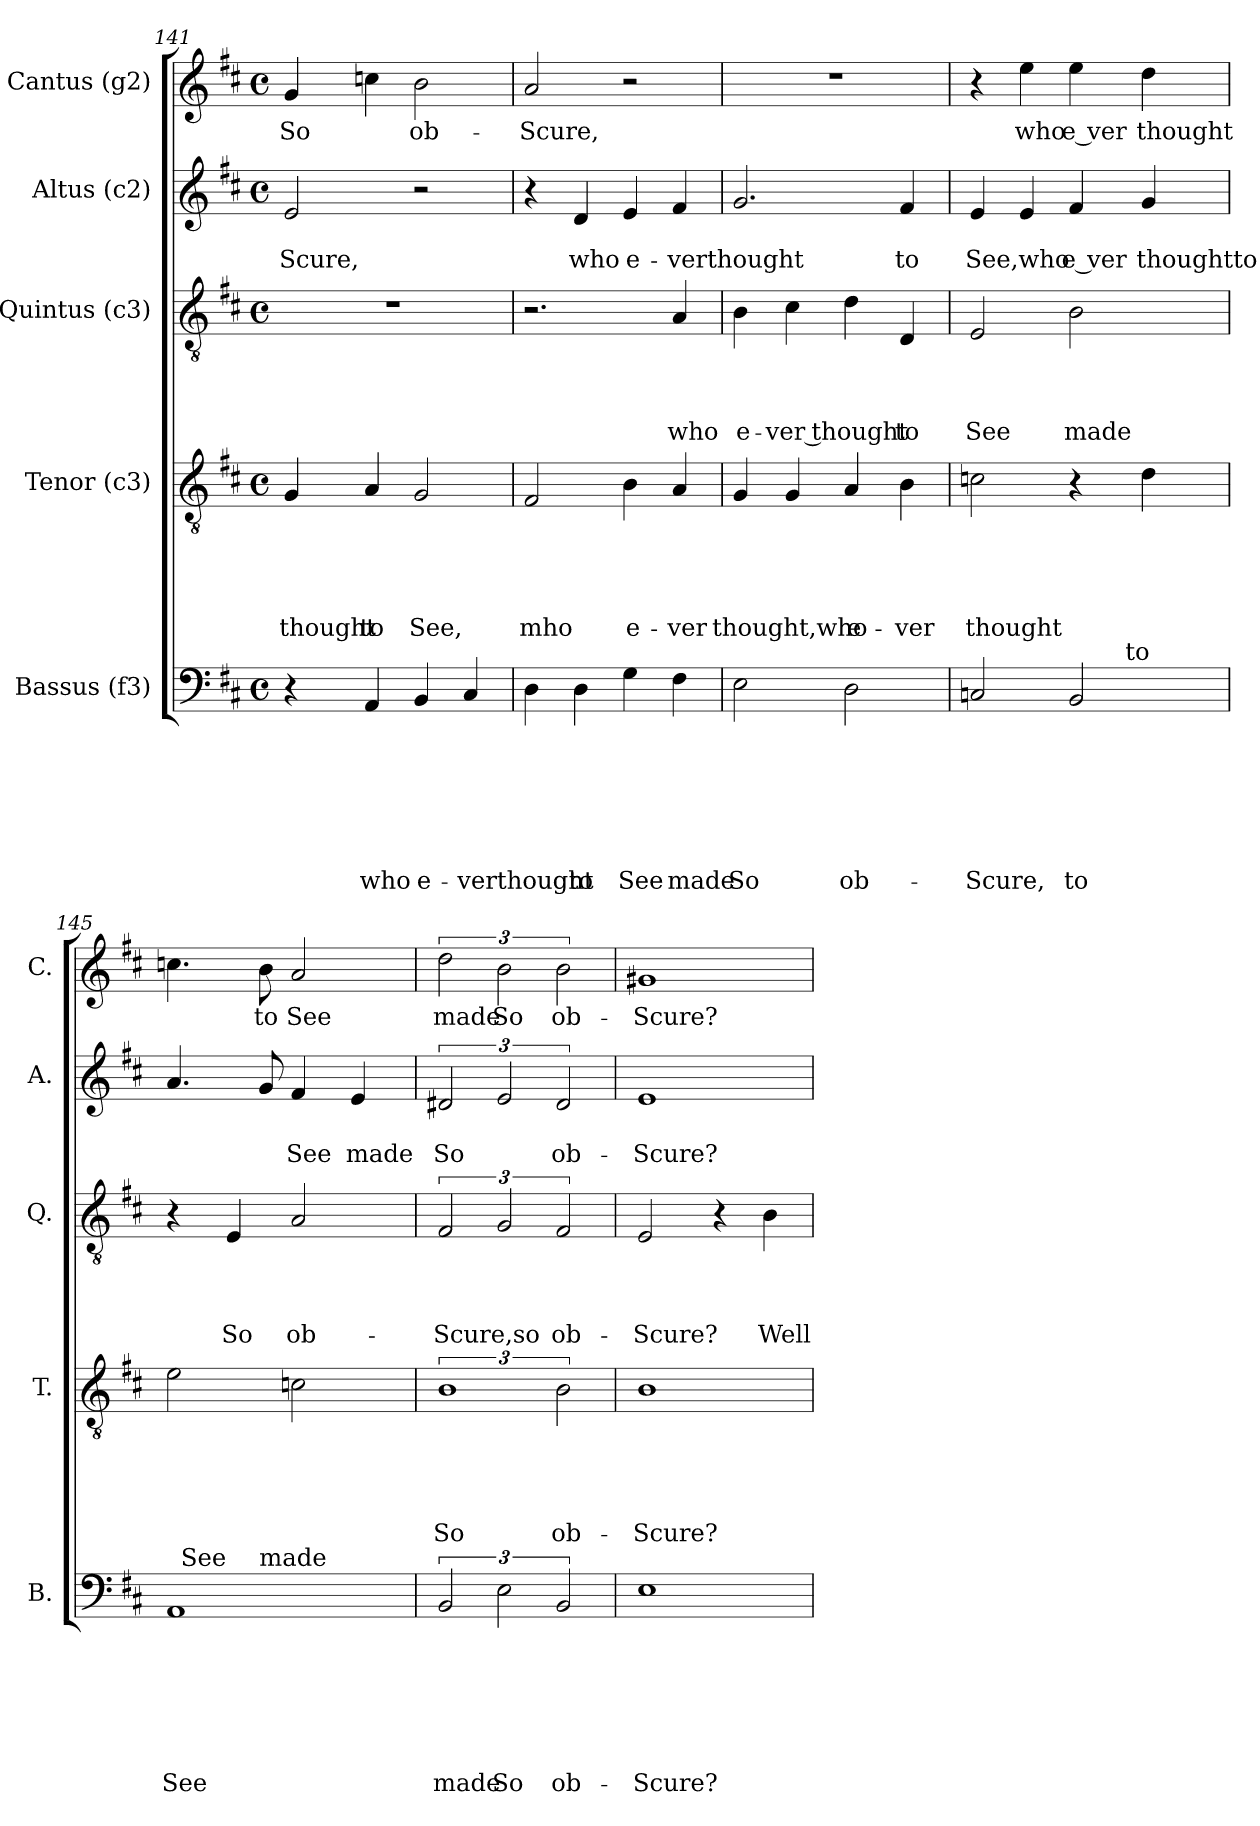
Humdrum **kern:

**kern	**text	**text	**text	**text	**text	**text	**text	**kern	**text	**text	**text	**text	**text	**kern	**text	**text	**text	**text	**kern	**text	**text	**kern	**text
*part5	*part5	*part5	*part5	*part5	*part5	*part5	*part5	*part4	*part4	*part4	*part4	*part4	*part4	*part3	*part3	*part3	*part3	*part3	*part2	*part2	*part2	*part1	*part1
*staff5	*staff5	*staff5	*staff5	*staff5	*staff5	*staff5	*staff5	*staff4	*staff4	*staff4	*staff4	*staff4	*staff4	*staff3	*staff3	*staff3	*staff3	*staff3	*staff2	*staff2	*staff2	*staff1	*staff1
*I"Bassus (f3)	*	*	*	*	*	*	*	*I"Tenor (c3)	*	*	*	*	*	*I"Quintus (c3)	*	*	*	*	*I"Altus (c2)	*	*	*I"Cantus (g2)	*
*I'B.	*	*	*	*	*	*	*	*I'T.	*	*	*	*	*	*I'Q.	*	*	*	*	*I'A.	*	*	*I'C.	*
!!LO:LB:g=z
*clefF4	*	*	*	*	*	*	*	*clefGv2	*	*	*	*	*	*clefGv2	*	*	*	*	*clefG2	*	*	*clefG2	*
*k[f#c#]	*	*	*	*	*	*	*	*k[f#c#]	*	*	*	*	*	*k[f#c#]	*	*	*	*	*k[f#c#]	*	*	*k[f#c#]	*
*D:	*	*	*	*	*	*	*	*D:	*	*	*	*	*	*D:	*	*	*	*	*D:	*	*	*D:	*
*M4/4	*	*	*	*	*	*	*	*M4/4	*	*	*	*	*	*M4/4	*	*	*	*	*M4/4	*	*	*M4/4	*
*met(c)	*	*	*	*	*	*	*	*met(c)	*	*	*	*	*	*met(c)	*	*	*	*	*met(c)	*	*	*met(c)	*
=141	=141	=141	=141	=141	=141	=141	=141	=141	=141	=141	=141	=141	=141	=141	=141	=141	=141	=141	=141	=141	=141	=141	=141
!	!	!	!	!	!	!	!	!	!	!	!	!	!LO:LY:b	!	!	!	!	!	!	!	!LO:LY:b	!	!LO:LY:b
4r	.	.	.	.	.	.	.	4G/	.	.	.	.	thought	1r	.	.	.	.	2e/	.	-Scure,	4g/	So
!	!	!	!	!	!	!	!LO:LY:b	!	!	!	!	!	!LO:LY:b	!	!	!	!	!	!	!	!	!	!
4AA/	.	.	.	.	.	.	who	4A/	.	.	.	.	to	.	.	.	.	.	.	.	.	4ccn\	.
!	!	!	!	!	!	!	!LO:LY:b:rj	!	!	!	!	!	!LO:LY:b	!	!	!	!	!	!	!	!	!	!LO:LY:b
4BB/	.	.	.	.	.	.	e-	2G/	.	.	.	.	See,	.	.	.	.	.	2r	.	.	2b\	ob-
!	!	!	!	!	!	!	!LO:LY:b:rj	!	!	!	!	!	!	!	!	!	!	!	!	!	!	!	!
4C#/	.	.	.	.	.	.	-verthought	.	.	.	.	.	.	.	.	.	.	.	.	.	.	.	.
=142	=142	=142	=142	=142	=142	=142	=142	=142	=142	=142	=142	=142	=142	=142	=142	=142	=142	=142	=142	=142	=142	=142	=142
!	!	!	!	!	!	!	!	!	!	!	!	!	!LO:LY:b	!	!	!	!	!	!	!	!	!	!LO:LY:b
4D\	.	.	.	.	.	.	.	2F#/	.	.	.	.	mho	2.r	.	.	.	.	4r	.	.	2a/	-Scure,
!	!	!	!	!	!	!	!LO:LY:b	!	!	!	!	!	!	!	!	!	!	!	!	!	!LO:LY:b	!	!
4D\	.	.	.	.	.	.	to	.	.	.	.	.	.	.	.	.	.	.	4d/	.	who	.	.
!	!	!	!	!	!	!	!LO:LY:b	!	!	!	!	!	!LO:LY:b	!	!	!	!	!	!	!	!LO:LY:b	!	!
4G\	.	.	.	.	.	.	See	4B\	.	.	.	.	e-	.	.	.	.	.	4e/	.	e-	2r	.
!	!	!	!	!	!	!	!LO:LY:b	!	!	!	!	!	!LO:LY:b	!	!	!	!	!LO:LY:b	!	!	!LO:LY:b	!	!
4F#\	.	.	.	.	.	.	made	4A/	.	.	.	.	-ver	4A/	.	.	.	who	4f#/	.	-verthought	.	.
=143	=143	=143	=143	=143	=143	=143	=143	=143	=143	=143	=143	=143	=143	=143	=143	=143	=143	=143	=143	=143	=143	=143	=143
!	!	!	!	!	!	!	!LO:LY:b	!	!	!	!	!	!LO:LY:b	!	!	!	!	!LO:LY:b	!	!	!	!	!
2E\	.	.	.	.	.	.	So	4G/	.	.	.	.	thought,who	4B\	.	.	.	e-	2.g/	.	.	1r	.
!	!	!	!	!	!	!	!	!	!	!	!	!	!	!	!	!	!	!LO:LY:b	!	!	!	!	!
.	.	.	.	.	.	.	.	4G/	.	.	.	.	.	4c#\	.	.	.	-ver thought	.	.	.	.	.
!	!	!	!	!	!	!	!LO:LY:b	!	!	!	!	!	!LO:LY:b	!	!	!	!	!	!	!	!	!	!
2D\	.	.	.	.	.	.	ob-	4A/	.	.	.	.	e-	4d\	.	.	.	.	.	.	.	.	.
!	!	!	!	!	!	!	!	!	!	!	!	!	!LO:LY:b	!	!	!	!	!LO:LY:b	!	!	!LO:LY:b	!	!
.	.	.	.	.	.	.	.	4B\	.	.	.	.	-ver	4D/	.	.	.	to	4f#/	.	to	.	.
=144	=144	=144	=144	=144	=144	=144	=144	=144	=144	=144	=144	=144	=144	=144	=144	=144	=144	=144	=144	=144	=144	=144	=144
!	!	!	!	!	!	!	!LO:LY:b	!	!	!	!	!	!LO:LY:b	!	!	!	!	!LO:LY:b	!	!	!LO:LY:b	!	!
*^	*	*	*	*	*	*	*	*	*	*	*	*	*	*	*	*	*	*	*	*	*	*	*
2Cn/	2ryy	.	.	.	.	.	.	-Scure,	2cn\	.	.	.	.	thought	2E/	.	.	.	See	4e/	.	See,who	4r	.
!	!	!	!	!	!	!	!	!	!	!	!	!	!	!	!	!	!	!	!	!	!	!	!	!LO:LY:b
.	.	.	.	.	.	.	.	.	.	.	.	.	.	.	.	.	.	.	.	4e/	.	.	4ee\	who
!	!	!	!	!	!	!	!	!LO:LY:b	!	!	!	!	!	!	!	!	!	!	!LO:LY:b	!	!	!LO:LY:b:rj	!	!LO:LY:b:rj
2BB/	8..ryy	.	.	.	.	.	.	to	4r	.	.	.	.	.	2B\	.	.	.	made	4f#/	.	e ­ver	4ee\	e ­ver
!	!LO:TX:a:t=to	!	!	!	!	!	!	!	!	!	!	!	!	!	!	!	!	!	!	!	!	!	!	!
.	4ryy	.	.	.	.	.	.	.	.	.	.	.	.	.	.	.	.	.	.	.	.	.	.	.
!	!	!	!	!	!	!	!	!	!	!	!	!	!	!	!	!	!	!	!	!	!	!LO:LY:b	!	!LO:LY:b
.	.	.	.	.	.	.	.	.	4d\	.	.	.	.	.	.	.	.	.	.	4g/	.	thoughtto	4dd\	thought
.	32ryy	.	.	.	.	.	.	.	.	.	.	.	.	.	.	.	.	.	.	.	.	.	.	.
=145	=145	=145	=145	=145	=145	=145	=145	=145	=145	=145	=145	=145	=145	=145	=145	=145	=145	=145	=145	=145	=145	=145	=145	=145
!	!	!	!	!	!	!	!	!LO:LY:b	!	!	!	!	!	!	!	!	!	!	!	!	!	!	!	!
*	*^	*	*	*	*	*	*	*	*	*	*	*	*	*	*	*	*	*	*	*	*	*	*	*
1AA	32ryy	4.ryy	.	.	.	.	.	.	See	2e\	.	.	.	.	.	4r	.	.	.	.	4.a/	.	.	4.ccn\	.
!	!LO:TX:a:t=See	!	!	!	!	!	!	!	!	!	!	!	!	!	!	!	!	!	!	!	!	!	!	!	!
.	2ryy	.	.	.	.	.	.	.	.	.	.	.	.	.	.	.	.	.	.	.	.	.	.	.	.
!	!	!	!	!	!	!	!	!	!	!	!	!	!	!	!	!	!	!	!	!LO:LY:b	!	!	!	!	!
.	.	.	.	.	.	.	.	.	.	.	.	.	.	.	.	4E/	.	.	.	So	.	.	.	.	.
!	!	!LO:TX:a:t=made	!	!	!	!	!	!	!	!	!	!	!	!	!	!	!	!	!	!	!	!	!	!	!
!	!	!	!	!	!	!	!	!	!	!	!	!	!	!	!	!	!	!	!	!	!	!	!	!	!LO:LY:b
.	.	2ryy	.	.	.	.	.	.	.	.	.	.	.	.	.	.	.	.	.	.	8g/	.	.	8b\	to
!	!	!	!	!	!	!	!	!	!	!	!	!	!	!	!	!	!	!	!	!LO:LY:b	!	!	!LO:LY:b	!	!LO:LY:b
.	.	.	.	.	.	.	.	.	.	2cn\	.	.	.	.	.	2A/	.	.	.	ob-	4f#/	.	See	2a/	See
.	4...ryy	.	.	.	.	.	.	.	.	.	.	.	.	.	.	.	.	.	.	.	.	.	.	.	.
!	!	!	!	!	!	!	!	!	!	!	!	!	!	!	!	!	!	!	!	!	!	!	!LO:LY:b	!	!
.	.	.	.	.	.	.	.	.	.	.	.	.	.	.	.	.	.	.	.	.	4e/	.	made	.	.
.	.	8ryy	.	.	.	.	.	.	.	.	.	.	.	.	.	.	.	.	.	.	.	.	.	.	.
=146	=146	=146	=146	=146	=146	=146	=146	=146	=146	=146	=146	=146	=146	=146	=146	=146	=146	=146	=146	=146	=146	=146	=146	=146	=146
!	!	!	!	!	!	!	!	!	!LO:LY:b	!	!	!	!	!	!LO:LY:b	!	!	!	!	!LO:LY:b	!	!	!LO:LY:b	!	!LO:LY:b
*v	*v	*v	*	*	*	*	*	*	*	*	*	*	*	*	*	*	*	*	*	*	*	*	*	*	*
3BB/	.	.	.	.	.	.	made	3%2B	.	.	.	.	So	3F#/	.	.	.	-Scure,so	3d#X/	.	So	3dd\	made
!	!	!	!	!	!	!	!LO:LY:b	!	!	!	!	!	!	!	!	!	!	!	!	!	!	!	!LO:LY:b
3E\	.	.	.	.	.	.	So	.	.	.	.	.	.	3G/	.	.	.	.	3e/	.	.	3b\	So
!	!	!	!	!	!	!	!LO:LY:b	!	!	!	!	!	!LO:LY:b	!	!	!	!	!LO:LY:b	!	!	!LO:LY:b	!	!LO:LY:b
3BB/	.	.	.	.	.	.	ob-	3B\	.	.	.	.	ob-	3F#/	.	.	.	ob-	3d#/	.	ob-	3b\	ob-
!!LO:PB:g=z
=147	=147	=147	=147	=147	=147	=147	=147	=147	=147	=147	=147	=147	=147	=147	=147	=147	=147	=147	=147	=147	=147	=147	=147
!	!	!	!	!	!	!	!LO:LY:b	!	!	!	!	!	!LO:LY:b	!	!	!	!	!LO:LY:b	!	!	!LO:LY:b	!	!LO:LY:b
1E	.	.	.	.	.	.	-Scure?	1B	.	.	.	.	-Scure?	2E/	.	.	.	-Scure?	1e	.	-Scure?	1g#X	-Scure?
.	.	.	.	.	.	.	.	.	.	.	.	.	.	4r	.	.	.	.	.	.	.	.	.
!	!	!	!	!	!	!	!	!	!	!	!	!	!	!	!	!	!	!LO:LY:b	!	!	!	!	!
.	.	.	.	.	.	.	.	.	.	.	.	.	.	4B\	.	.	.	Well	.	.	.	.	.
=	=	=	=	=	=	=	=	=	=	=	=	=	=	=	=	=	=	=	=	=	=	=	=
*-	*-	*-	*-	*-	*-	*-	*-	*-	*-	*-	*-	*-	*-	*-	*-	*-	*-	*-	*-	*-	*-	*-	*-
